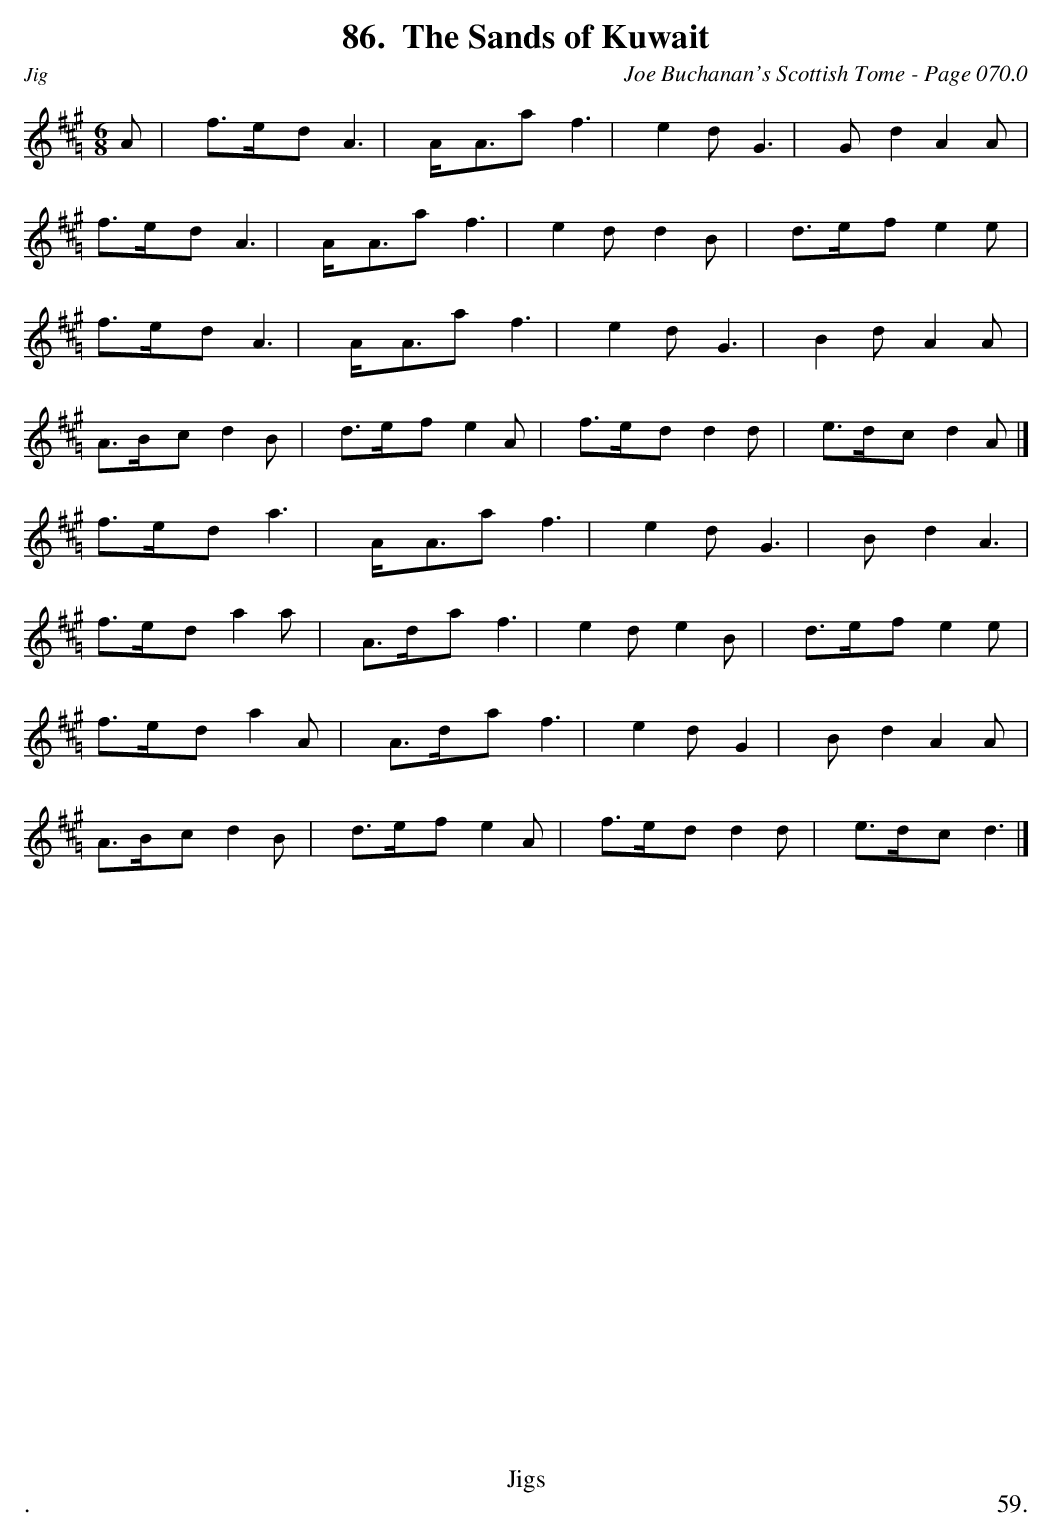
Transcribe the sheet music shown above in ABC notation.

X:1
T:Sands of Kuwait, The
C:Joe Buchanan's Scottish Tome - Page 070.0
L:1/8
M:6/8
K:A=G
A | f>ed A3  | A<Aa f3 | e2 d G3 | G d2 A2 A |
f>ed A3 | A<Aa f3  | e2 d d2 B | d>ef e2 e |
f>ed A3 | A<Aa f3 | e2 d G3 | B2 d A2 A |
A>Bc d2 B | d>ef e2 A | f>ed d2 d |  e>dc d2 A |]
f>ed a3 | A<Aa f3 | e2 d G3 | B d2 A3 |
f>ed a2 a | A>da f3 | e2 d e2 B | d>ef e2 e |
f>ed a2 A | A>da f3 | e2 d G2 | B d2 A2 A |
A>Bc d2 B | d>ef e2 A | f>ed d2 d | e>dc d3 |]
